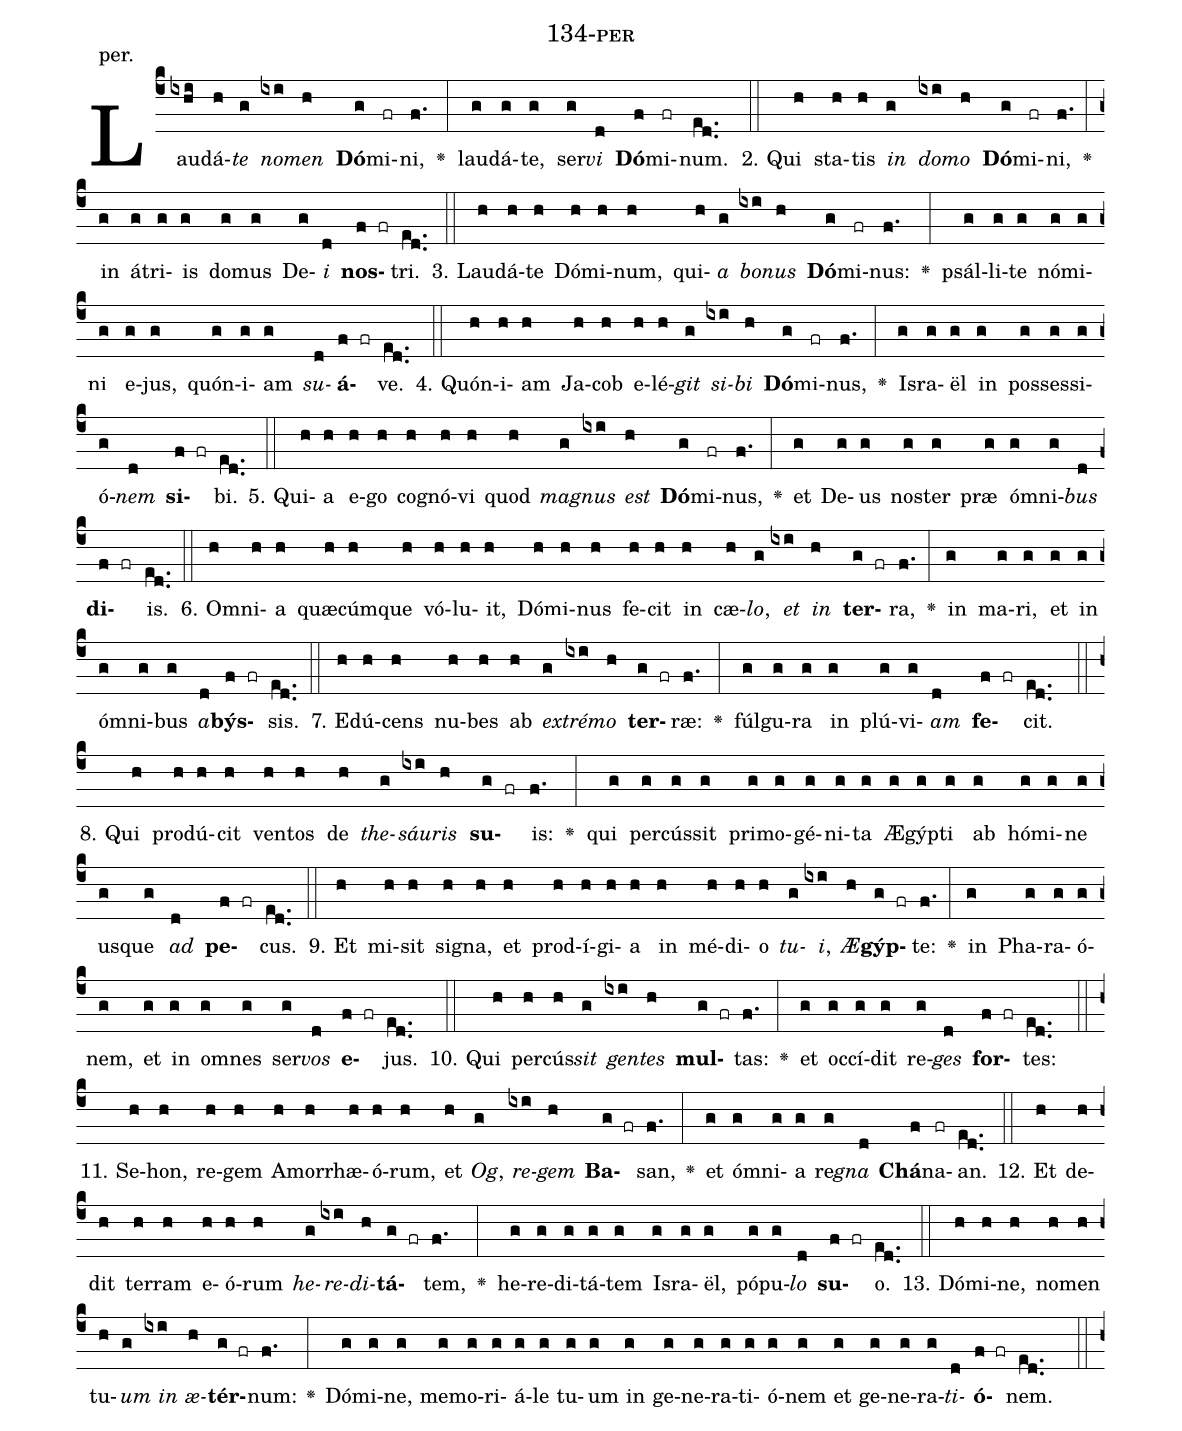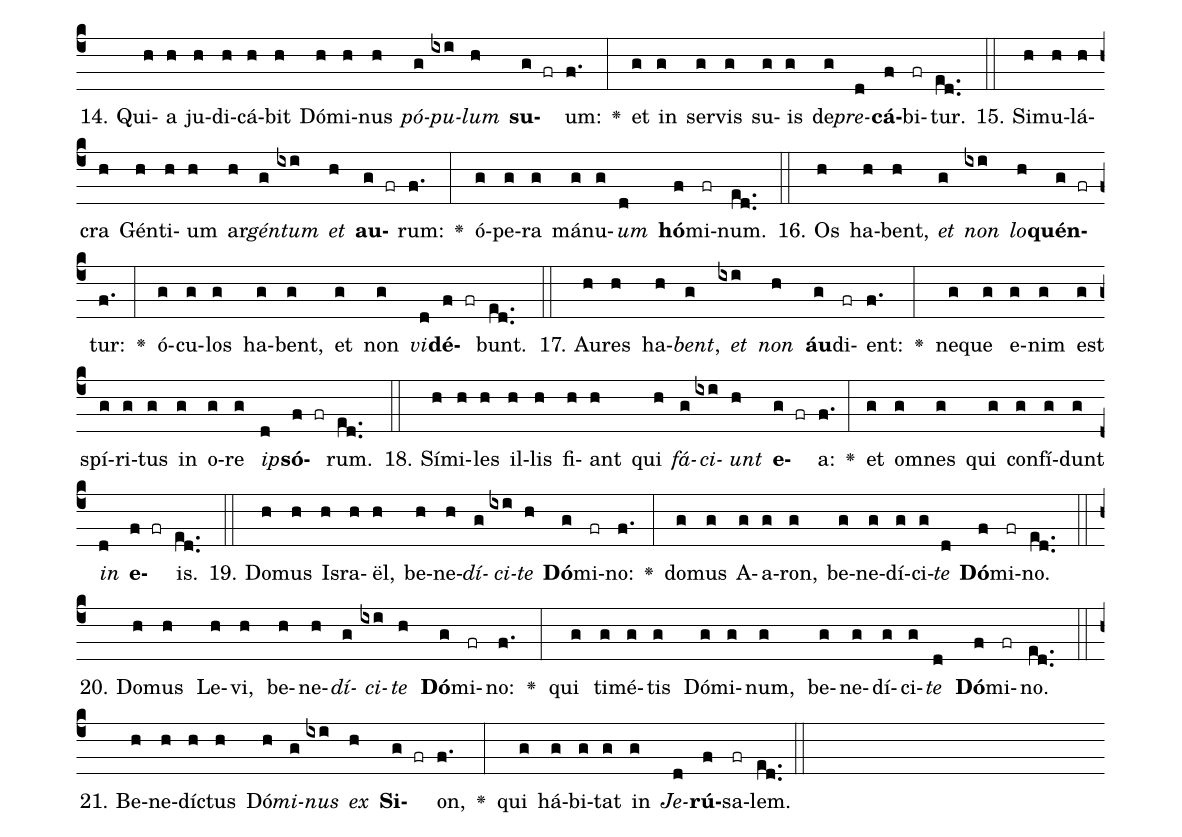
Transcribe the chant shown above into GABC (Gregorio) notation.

name: 134-per;
annotation: per.;
%%
(c4)Lau(ixhi)dá(h)<i>te</i>(g) <i>no</i>(ixi)<i>men</i>(h) <b>Dó</b>(g)mi(fr)ni,(f.) <v>\greheightstar</v>(:) lau(g)dá(g)te,(g) ser(g)<i>vi</i>(d) <b>Dó</b>(f)mi(fr)num.(ed..) (::)
2. Qui(h) sta(h)tis(h) <i>in</i>(g) <i>do</i>(ixi)<i>mo</i>(h) <b>Dó</b>(g)mi(fr)ni,(f.) <v>\greheightstar</v>(:) in(g) á(g)tri(g)is(g) do(g)mus(g) De(g)<i>i</i>(d) <b>nos</b>(f fr)tri.(ed..) (::)
3. Lau(h)dá(h)te(h) Dó(h)mi(h)num,(h) qui(h)<i>a</i>(g) <i>bo</i>(ixi)<i>nus</i>(h) <b>Dó</b>(g)mi(fr)nus:(f.) <v>\greheightstar</v>(:) psál(g)li(g)te(g) nó(g)mi(g)ni(g) e(g)jus,(g) quón(g)i(g)am(g) <i>su</i>(d)<b>á</b>(f fr)ve.(ed..) (::)
4. Quón(h)i(h)am(h) Ja(h)cob(h) e(h)lé(h)<i>git</i>(g) <i>si</i>(ixi)<i>bi</i>(h) <b>Dó</b>(g)mi(fr)nus,(f.) <v>\greheightstar</v>(:) Is(g)ra(g)ël(g) in(g) pos(g)ses(g)si(g)ó(g)<i>nem</i>(d) <b>si</b>(f fr)bi.(ed..) (::)
5. Qui(h)a(h) e(h)go(h) co(h)gnó(h)vi(h) quod(h) <i>ma</i>(g)<i>gnus</i>(ixi) <i>est</i>(h) <b>Dó</b>(g)mi(fr)nus,(f.) <v>\greheightstar</v>(:) et(g) De(g)us(g) nos(g)ter(g) præ(g) óm(g)ni(g)<i>bus</i>(d) <b>di</b>(f fr)is.(ed..) (::)
6. Om(h)ni(h)a(h) quæ(h)cúm(h)que(h) vó(h)lu(h)it,(h) Dó(h)mi(h)nus(h) fe(h)cit(h) in(h) cæ(h)<i>lo</i>,(g) <i>et</i>(ixi) <i>in</i>(h) <b>ter</b>(g fr)ra,(f.) <v>\greheightstar</v>(:) in(g) ma(g)ri,(g) et(g) in(g) óm(g)ni(g)bus(g) <i>a</i>(d)<b>býs</b>(f fr)sis.(ed..) (::)
7. E(h)dú(h)cens(h) nu(h)bes(h) ab(h) <i>ex</i>(g)<i>tré</i>(ixi)<i>mo</i>(h) <b>ter</b>(g fr)ræ:(f.) <v>\greheightstar</v>(:) fúl(g)gu(g)ra(g) in(g) plú(g)vi(g)<i>am</i>(d) <b>fe</b>(f fr)cit.(ed..) (::)
8. Qui(h) pro(h)dú(h)cit(h) ven(h)tos(h) de(h) <i>the</i>(g)<i>sáu</i>(ixi)<i>ris</i>(h) <b>su</b>(g fr)is:(f.) <v>\greheightstar</v>(:) qui(g) per(g)cús(g)sit(g) pri(g)mo(g)gé(g)ni(g)ta(g) Æ(g)gýp(g)ti(g) ab(g) hó(g)mi(g)ne(g) us(g)que(g) <i>ad</i>(d) <b>pe</b>(f fr)cus.(ed..) (::)
9. Et(h) mi(h)sit(h) si(h)gna,(h) et(h) prod(h)í(h)gi(h)a(h) in(h) mé(h)di(h)o(h) <i>tu</i>(g)<i>i</i>,(ixi) <i>Æ</i>(h)<b>gýp</b>(g fr)te:(f.) <v>\greheightstar</v>(:) in(g) Pha(g)ra(g)ó(g)nem,(g) et(g) in(g) om(g)nes(g) ser(g)<i>vos</i>(d) <b>e</b>(f fr)jus.(ed..) (::)
10. Qui(h) per(h)cús(h)<i>sit</i>(g) <i>gen</i>(ixi)<i>tes</i>(h) <b>mul</b>(g fr)tas:(f.) <v>\greheightstar</v>(:) et(g) oc(g)cí(g)dit(g) re(g)<i>ges</i>(d) <b>for</b>(f fr)tes:(ed..) (::)
11. Se(h)hon,(h) re(h)gem(h) A(h)mor(h)rhæ(h)ó(h)rum,(h) et(h) <i>Og</i>,(g) <i>re</i>(ixi)<i>gem</i>(h) <b>Ba</b>(g fr)san,(f.) <v>\greheightstar</v>(:) et(g) óm(g)ni(g)a(g) re(g)<i>gna</i>(d) <b>Chá</b>(f)na(fr)an.(ed..) (::)
12. Et(h) de(h)dit(h) ter(h)ram(h) e(h)ó(h)rum(h) <i>he</i>(g)<i>re</i>(ixi)<i>di</i>(h)<b>tá</b>(g fr)tem,(f.) <v>\greheightstar</v>(:) he(g)re(g)di(g)tá(g)tem(g) Is(g)ra(g)ël,(g) pó(g)pu(g)<i>lo</i>(d) <b>su</b>(f fr)o.(ed..) (::)
13. Dó(h)mi(h)ne,(h) no(h)men(h) tu(h)<i>um</i>(g) <i>in</i>(ixi) <i>æ</i>(h)<b>tér</b>(g fr)num:(f.) <v>\greheightstar</v>(:) Dó(g)mi(g)ne,(g) me(g)mo(g)ri(g)á(g)le(g) tu(g)um(g) in(g) ge(g)ne(g)ra(g)ti(g)ó(g)nem(g) et(g) ge(g)ne(g)ra(g)<i>ti</i>(d)<b>ó</b>(f fr)nem.(ed..) (::)
14. Qui(h)a(h) ju(h)di(h)cá(h)bit(h) Dó(h)mi(h)nus(h) <i>pó</i>(g)<i>pu</i>(ixi)<i>lum</i>(h) <b>su</b>(g fr)um:(f.) <v>\greheightstar</v>(:) et(g) in(g) ser(g)vis(g) su(g)is(g) de(g)<i>pre</i>(d)<b>cá</b>(f)bi(fr)tur.(ed..) (::)
15. Si(h)mu(h)lá(h)cra(h) Gén(h)ti(h)um(h) ar(h)<i>gén</i>(g)<i>tum</i>(ixi) <i>et</i>(h) <b>au</b>(g fr)rum:(f.) <v>\greheightstar</v>(:) ó(g)pe(g)ra(g) má(g)nu(g)<i>um</i>(d) <b>hó</b>(f)mi(fr)num.(ed..) (::)
16. Os(h) ha(h)bent,(h) <i>et</i>(g) <i>non</i>(ixi) <i>lo</i>(h)<b>quén</b>(g fr)tur:(f.) <v>\greheightstar</v>(:) ó(g)cu(g)los(g) ha(g)bent,(g) et(g) non(g) <i>vi</i>(d)<b>dé</b>(f fr)bunt.(ed..) (::)
17. Au(h)res(h) ha(h)<i>bent</i>,(g) <i>et</i>(ixi) <i>non</i>(h) <b>áu</b>(g)di(fr)ent:(f.) <v>\greheightstar</v>(:) ne(g)que(g) e(g)nim(g) est(g) spí(g)ri(g)tus(g) in(g) o(g)re(g) <i>ip</i>(d)<b>só</b>(f fr)rum.(ed..) (::)
18. Sí(h)mi(h)les(h) il(h)lis(h) fi(h)ant(h) qui(h) <i>fá</i>(g)<i>ci</i>(ixi)<i>unt</i>(h) <b>e</b>(g fr)a:(f.) <v>\greheightstar</v>(:) et(g) om(g)nes(g) qui(g) con(g)fí(g)dunt(g) <i>in</i>(d) <b>e</b>(f fr)is.(ed..) (::)
19. Do(h)mus(h) Is(h)ra(h)ël,(h) be(h)ne(h)<i>dí</i>(g)<i>ci</i>(ixi)<i>te</i>(h) <b>Dó</b>(g)mi(fr)no:(f.) <v>\greheightstar</v>(:) do(g)mus(g) A(g)a(g)ron,(g) be(g)ne(g)dí(g)ci(g)<i>te</i>(d) <b>Dó</b>(f)mi(fr)no.(ed..) (::)
20. Do(h)mus(h) Le(h)vi,(h) be(h)ne(h)<i>dí</i>(g)<i>ci</i>(ixi)<i>te</i>(h) <b>Dó</b>(g)mi(fr)no:(f.) <v>\greheightstar</v>(:) qui(g) ti(g)mé(g)tis(g) Dó(g)mi(g)num,(g) be(g)ne(g)dí(g)ci(g)<i>te</i>(d) <b>Dó</b>(f)mi(fr)no.(ed..) (::)
21. Be(h)ne(h)díc(h)tus(h) Dó(h)<i>mi</i>(g)<i>nus</i>(ixi) <i>ex</i>(h) <b>Si</b>(g fr)on,(f.) <v>\greheightstar</v>(:) qui(g) há(g)bi(g)tat(g) in(g) <i>Je</i>(d)<b>rú</b>(f)sa(fr)lem.(ed..) (::)
